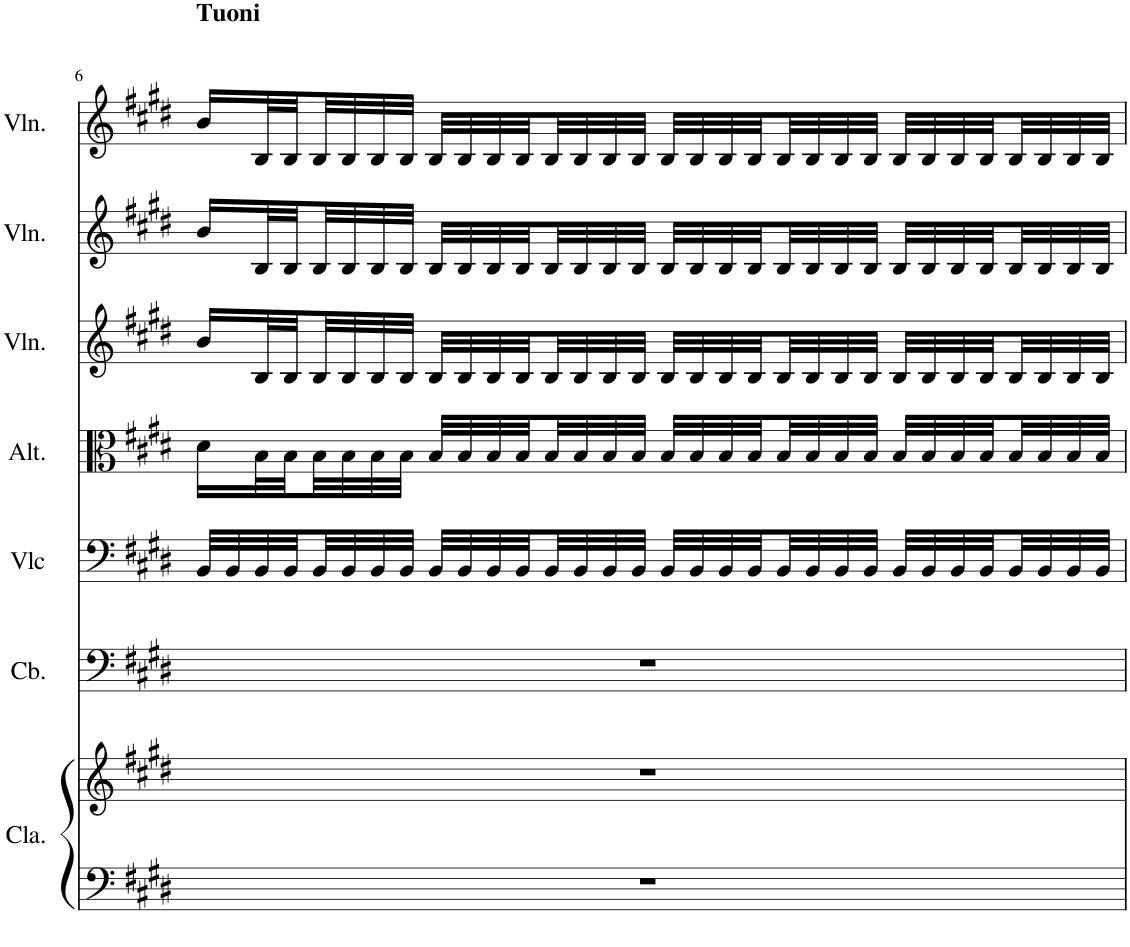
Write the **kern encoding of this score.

**kern	**kern	**kern	**kern	**kern	**kern	**kern	**kern
*part7	*part7	*part6	*part5	*part4	*part3	*part2	*part1
*staff8	*staff7	*staff6	*staff5	*staff4	*staff3	*staff2	*staff1
*I"Clavecin	*	*I"Contrebasse	*I"Violoncelle	*I"Alto	*I"Violon	*I"Violon	*I"Violon
*I'Cla.	*	*I'Cb.	*I'Vlc	*I'Alt.	*I'Vln.	*I'Vln.	*I'Vln.
!!LO:PB:g=z
*clefF4	*clefG2	*clefF4	*clefF4	*clefC3	*clefG2	*clefG2	*clefG2
*	*	*Trd7c12	*	*	*	*	*
*k[f#c#g#d#]	*k[f#c#g#d#]	*k[f#c#g#d#]	*k[f#c#g#d#]	*k[f#c#g#d#]	*k[f#c#g#d#]	*k[f#c#g#d#]	*k[f#c#g#d#]
*M4/4	*M4/4	*M4/4	*M4/4	*M4/4	*M4/4	*M4/4	*M4/4
=6	=6	=6	=6	=6	=6	=6	=6
!	!	!	!	!	!	!	!LO:TX:a:B:t=Tuoni
1r	1r	1r	32BB/LLL	16d#\LL	16b/LL	16b/LL	16b/LL
.	.	.	32BB/	.	.	.	.
.	.	.	32BB/	32B\L	32B/L	32B/L	32B/L
.	.	.	32BB/	32B\	32B/	32B/	32B/
.	.	.	32BB/	32B\	32B/	32B/	32B/
.	.	.	32BB/	32B\	32B/	32B/	32B/
.	.	.	32BB/	32B\	32B/	32B/	32B/
.	.	.	32BB/JJJ	32B\JJJ	32B/JJJ	32B/JJJ	32B/JJJ
.	.	.	32BB/LLL	32B/LLL	32B/LLL	32B/LLL	32B/LLL
.	.	.	32BB/	32B/	32B/	32B/	32B/
.	.	.	32BB/	32B/	32B/	32B/	32B/
.	.	.	32BB/	32B/	32B/	32B/	32B/
.	.	.	32BB/	32B/	32B/	32B/	32B/
.	.	.	32BB/	32B/	32B/	32B/	32B/
.	.	.	32BB/	32B/	32B/	32B/	32B/
.	.	.	32BB/JJJ	32B/JJJ	32B/JJJ	32B/JJJ	32B/JJJ
.	.	.	32BB/LLL	32B/LLL	32B/LLL	32B/LLL	32B/LLL
.	.	.	32BB/	32B/	32B/	32B/	32B/
.	.	.	32BB/	32B/	32B/	32B/	32B/
.	.	.	32BB/	32B/	32B/	32B/	32B/
.	.	.	32BB/	32B/	32B/	32B/	32B/
.	.	.	32BB/	32B/	32B/	32B/	32B/
.	.	.	32BB/	32B/	32B/	32B/	32B/
.	.	.	32BB/JJJ	32B/JJJ	32B/JJJ	32B/JJJ	32B/JJJ
.	.	.	32BB/LLL	32B/LLL	32B/LLL	32B/LLL	32B/LLL
.	.	.	32BB/	32B/	32B/	32B/	32B/
.	.	.	32BB/	32B/	32B/	32B/	32B/
.	.	.	32BB/	32B/	32B/	32B/	32B/
.	.	.	32BB/	32B/	32B/	32B/	32B/
.	.	.	32BB/	32B/	32B/	32B/	32B/
.	.	.	32BB/	32B/	32B/	32B/	32B/
.	.	.	32BB/JJJ	32B/JJJ	32B/JJJ	32B/JJJ	32B/JJJ
=	=	=	=	=	=	=	=
*-	*-	*-	*-	*-	*-	*-	*-
